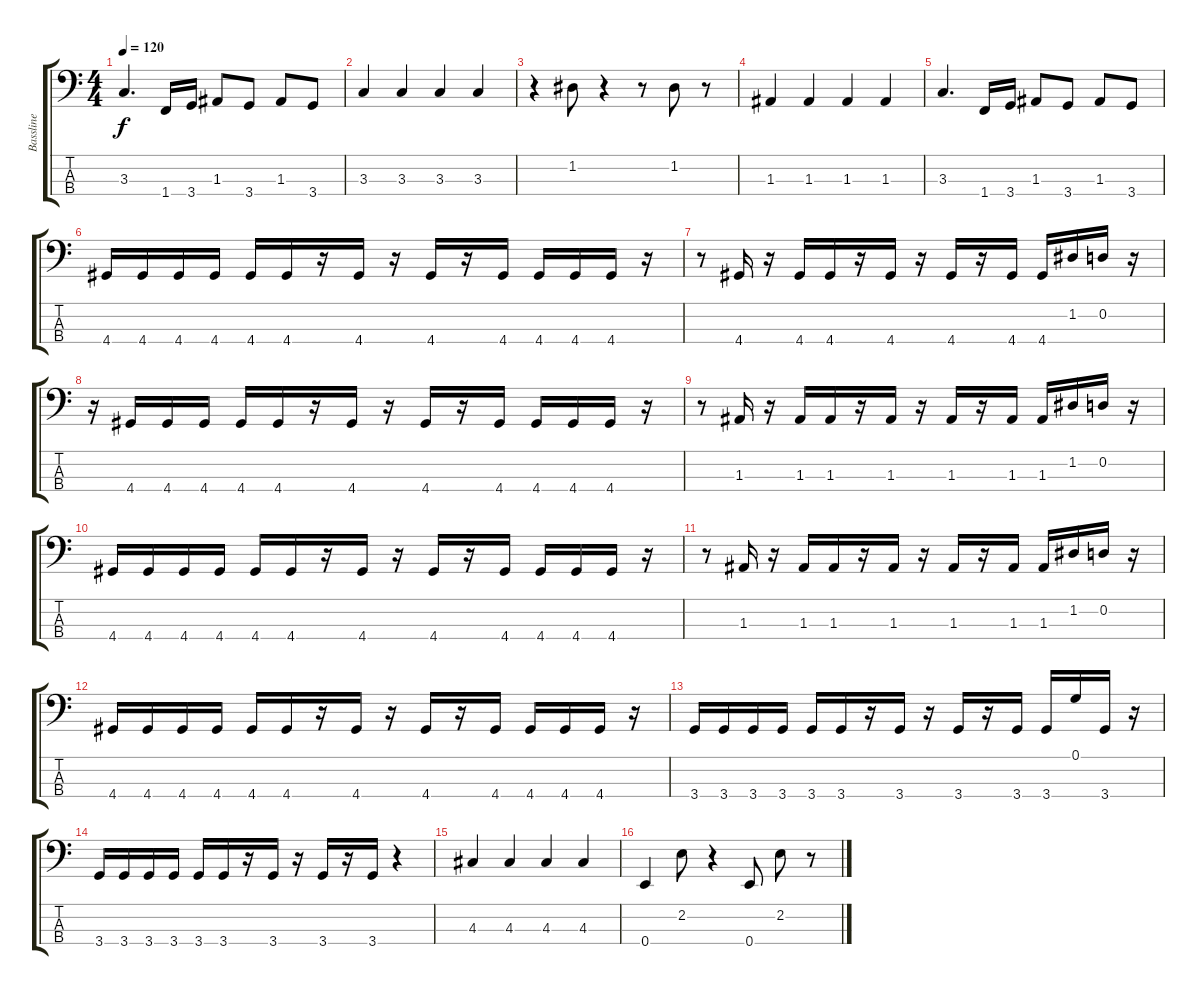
\track ("Bassline" "Bassline") {instrument slapbass1}
\staff {score tabs}
\tuning (G2 D2 A1 E1) {hide}
\ts (4 4)
\tempo 120
\clef f4
\ks c
3.3.4{d dy f} 1.4.16 3.4.16 1.3.8 3.4.8 1.3.8 3.4.8 |
3.3.4 3.3.4 3.3.4 3.3.4 |
r.4 1.2.8 r.4 r.8 1.2.8 r.8 |
1.3.4 1.3.4 1.3.4 1.3.4 |
3.3.4{d} 1.4.16 3.4.16 1.3.8 3.4.8 1.3.8 3.4.8 |
4.4.16 4.4.16 4.4.16 4.4.16 4.4.16 4.4.16 r.16 4.4.16 r.16 4.4.16 r.16 4.4.16 4.4.16 4.4.16 4.4.16 r.16 |
r.8 4.4.16 r.16 4.4.16 4.4.16 r.16 4.4.16 r.16 4.4.16 r.16 4.4.16 4.4.16 1.2.16 0.2.16 r.16 |
r.16 4.4.16 4.4.16 4.4.16 4.4.16 4.4.16 r.16 4.4.16 r.16 4.4.16 r.16 4.4.16 4.4.16 4.4.16 4.4.16 r.16 |
r.8 1.3.16 r.16 1.3.16 1.3.16 r.16 1.3.16 r.16 1.3.16 r.16 1.3.16 1.3.16 1.2.16 0.2.16 r.16 |
4.4.16 4.4.16 4.4.16 4.4.16 4.4.16 4.4.16 r.16 4.4.16 r.16 4.4.16 r.16 4.4.16 4.4.16 4.4.16 4.4.16 r.16 |
r.8 1.3.16 r.16 1.3.16 1.3.16 r.16 1.3.16 r.16 1.3.16 r.16 1.3.16 1.3.16 1.2.16 0.2.16 r.16 |
4.4.16 4.4.16 4.4.16 4.4.16 4.4.16 4.4.16 r.16 4.4.16 r.16 4.4.16 r.16 4.4.16 4.4.16 4.4.16 4.4.16 r.16 |
3.4.16 3.4.16 3.4.16 3.4.16 3.4.16 3.4.16 r.16 3.4.16 r.16 3.4.16 r.16 3.4.16 3.4.16 0.1.16 3.4.16 r.16 |
3.4.16 3.4.16 3.4.16 3.4.16 3.4.16 3.4.16 r.16 3.4.16 r.16 3.4.16 r.16 3.4.16 r.4 |
4.3.4 4.3.4 4.3.4 4.3.4 |
0.4.4 2.2.8 r.4 0.4.8 2.2.8 r.8
